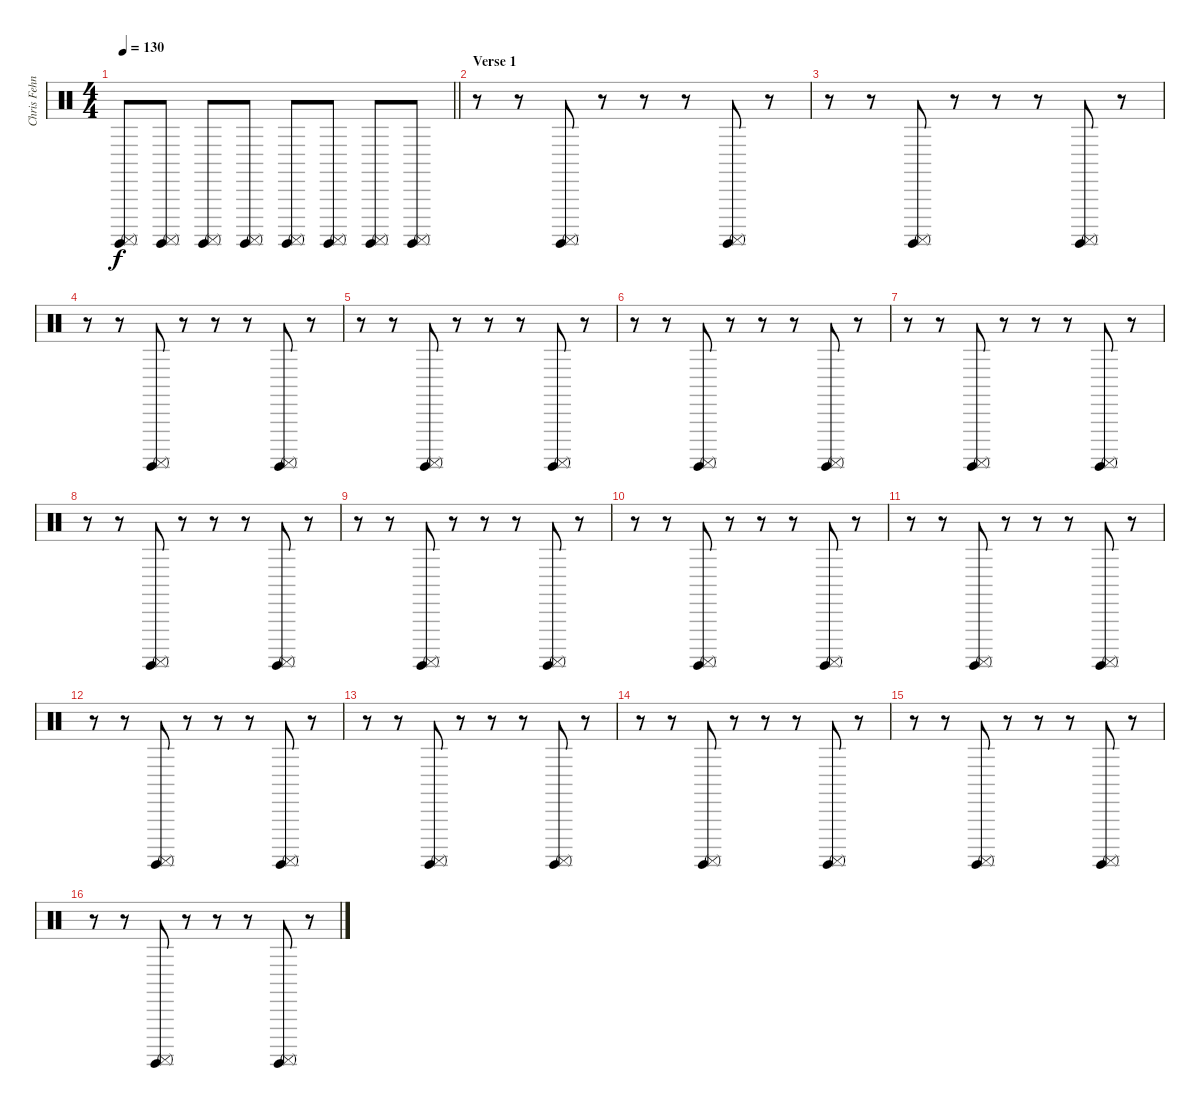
\track ("Chris Fehn" "Chris Fehn") {instrument percussion}
\staff {score}
\articulation defaults
\ts (4 4)
\tempo 130
\clef neutral
\barLineRight lightlight
\ks c
("Surdo (mute)" "Surdo (hit)").8{dy f} ("Surdo (mute)" "Surdo (hit)").8 ("Surdo (mute)" "Surdo (hit)").8 ("Surdo (mute)" "Surdo (hit)").8 ("Surdo (mute)" "Surdo (hit)").8 ("Surdo (mute)" "Surdo (hit)").8 ("Surdo (mute)" "Surdo (hit)").8 ("Surdo (mute)" "Surdo (hit)").8 |
\section ("" "Verse 1")
r.8 r.8 ("Surdo (mute)" "Surdo (hit)").8 r.8 r.8 r.8 ("Surdo (mute)" "Surdo (hit)").8 r.8 |
r.8 r.8 ("Surdo (mute)" "Surdo (hit)").8 r.8 r.8 r.8 ("Surdo (mute)" "Surdo (hit)").8 r.8 |
r.8 r.8 ("Surdo (mute)" "Surdo (hit)").8 r.8 r.8 r.8 ("Surdo (mute)" "Surdo (hit)").8 r.8 |
r.8 r.8 ("Surdo (mute)" "Surdo (hit)").8 r.8 r.8 r.8 ("Surdo (mute)" "Surdo (hit)").8 r.8 |
r.8 r.8 ("Surdo (mute)" "Surdo (hit)").8 r.8 r.8 r.8 ("Surdo (mute)" "Surdo (hit)").8 r.8 |
r.8 r.8 ("Surdo (mute)" "Surdo (hit)").8 r.8 r.8 r.8 ("Surdo (mute)" "Surdo (hit)").8 r.8 |
r.8 r.8 ("Surdo (mute)" "Surdo (hit)").8 r.8 r.8 r.8 ("Surdo (mute)" "Surdo (hit)").8 r.8 |
r.8 r.8 ("Surdo (mute)" "Surdo (hit)").8 r.8 r.8 r.8 ("Surdo (mute)" "Surdo (hit)").8 r.8 |
r.8 r.8 ("Surdo (mute)" "Surdo (hit)").8 r.8 r.8 r.8 ("Surdo (mute)" "Surdo (hit)").8 r.8 |
r.8 r.8 ("Surdo (mute)" "Surdo (hit)").8 r.8 r.8 r.8 ("Surdo (mute)" "Surdo (hit)").8 r.8 |
r.8 r.8 ("Surdo (mute)" "Surdo (hit)").8 r.8 r.8 r.8 ("Surdo (mute)" "Surdo (hit)").8 r.8 |
r.8 r.8 ("Surdo (mute)" "Surdo (hit)").8 r.8 r.8 r.8 ("Surdo (mute)" "Surdo (hit)").8 r.8 |
r.8 r.8 ("Surdo (mute)" "Surdo (hit)").8 r.8 r.8 r.8 ("Surdo (mute)" "Surdo (hit)").8 r.8 |
r.8 r.8 ("Surdo (mute)" "Surdo (hit)").8 r.8 r.8 r.8 ("Surdo (mute)" "Surdo (hit)").8 r.8 |
r.8 r.8 ("Surdo (mute)" "Surdo (hit)").8 r.8 r.8 r.8 ("Surdo (mute)" "Surdo (hit)").8 r.8
